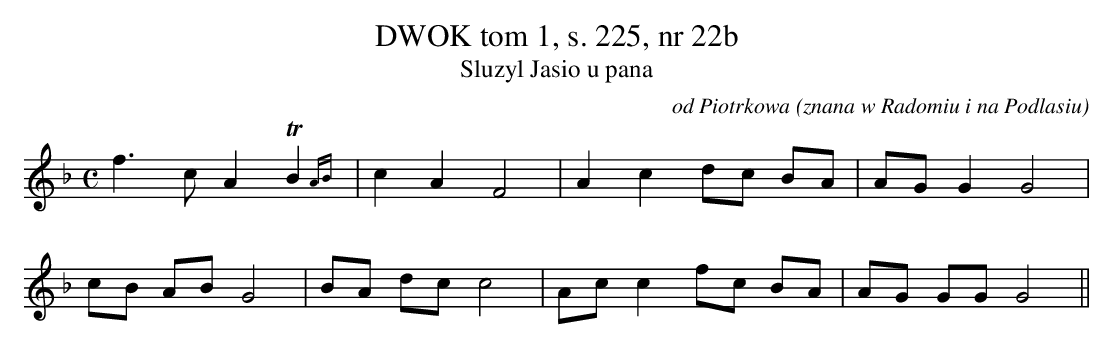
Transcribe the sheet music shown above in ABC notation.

X:1
T:DWOK tom 1, s. 225, nr 22b
T:Sluzyl Jasio u pana
O:od Piotrkowa (znana w Radomiu i na Podlasiu)
M:C
L:1/8
K:F
f3cA2 TB2{AB} | c2A2F4 |A2c2 dc BA | AGG2G4 |
cB ABG4 | BA dcc4 |Ac c2fc BA | AG GGG4||
